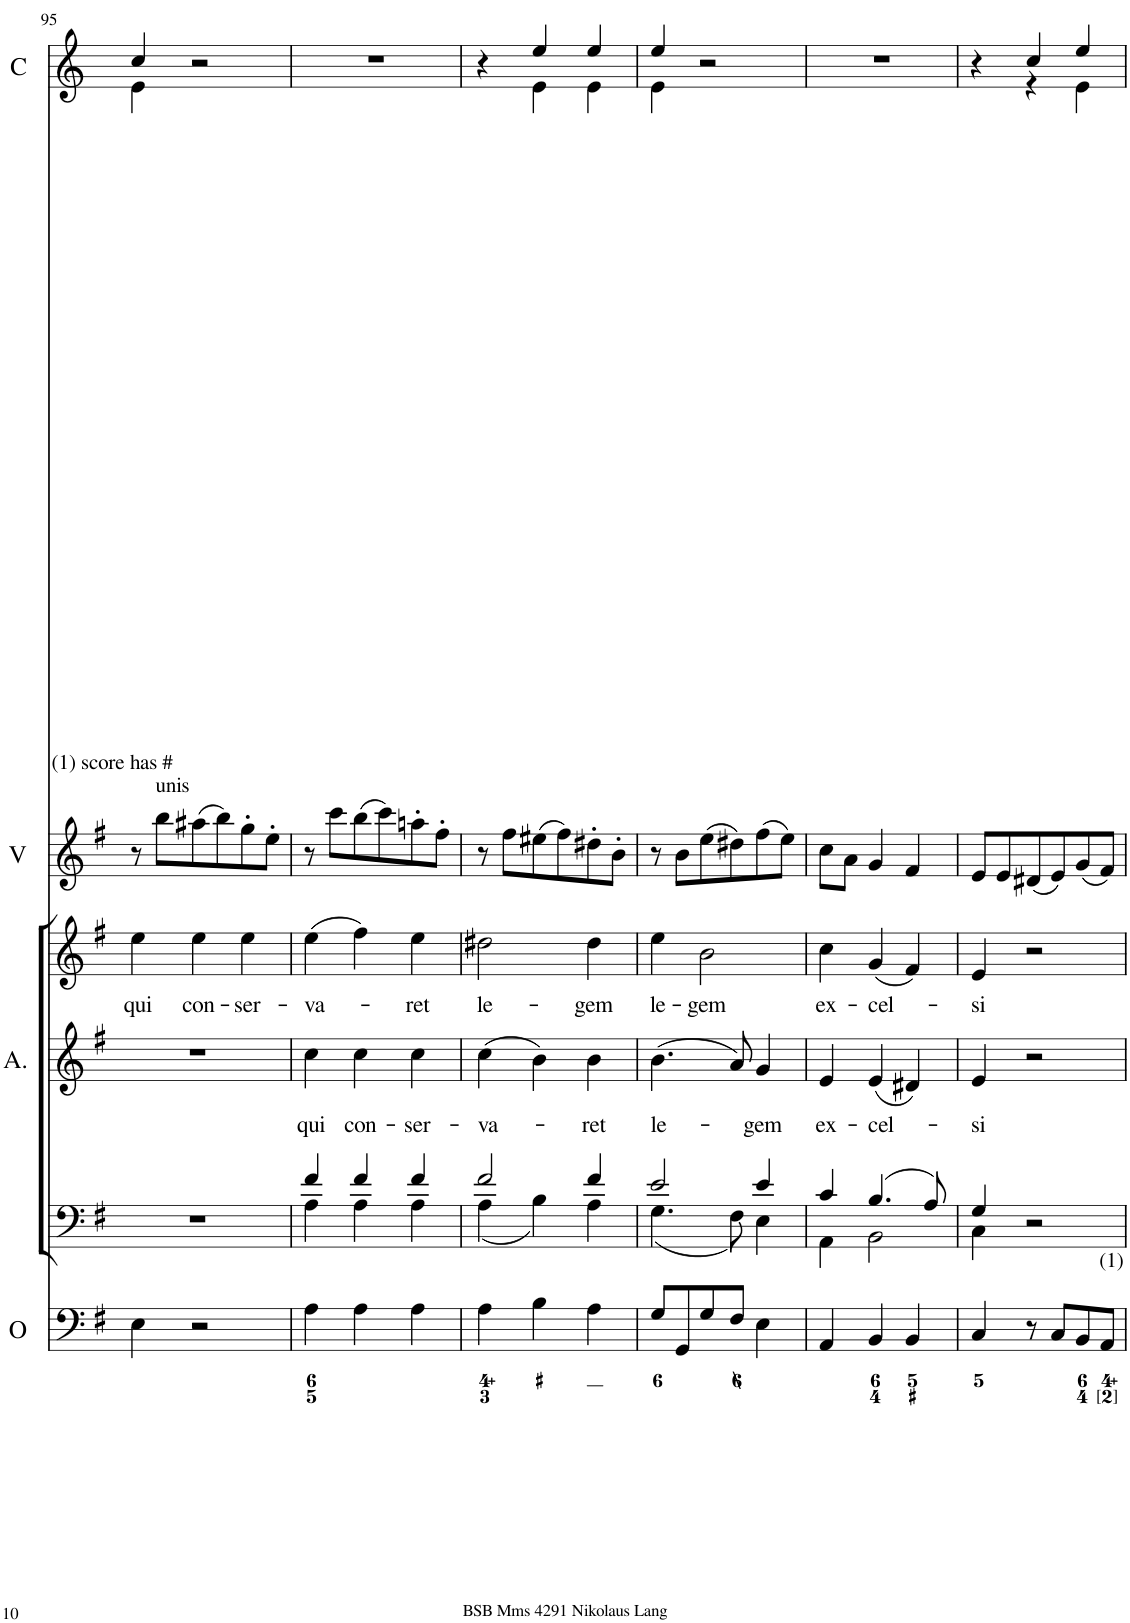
**kern	**kern	**kern	**kern	**kern	**text	**kern	**text	**kern	**kern
*part8	*part7	*part6	*part5	*part4	*part4	*part3	*part3	*part2	*part1
*staff8	*staff7	*staff6	*staff5	*staff4	*staff4	*staff3	*staff3	*staff2	*staff1
*I"Violin	*I"Violin	*I"Organo	*I"Voice	*I"Alto	*	*I"Voice	*	*I"2 Violini	*I"2 Corni in G
*I'Vln.	*I'Vln.	*I'O	*	*I'A.	*	*	*	*I'V	*I'C
!!LO:PB:g=z
*clefG2	*clefG2	*clefF4	*clefF4	*clefG2	*	*clefG2	*	*clefG2	*clefG2
*	*	*	*	*	*	*	*	*	*Trd3c5
*k[f#]	*k[f#]	*k[f#]	*k[f#]	*k[f#]	*	*k[f#]	*	*k[f#]	*k[]
*M3/4	*M3/4	*M3/4	*M3/4	*M3/4	*	*M3/4	*	*M3/4	*M3/4
=95	=95	=95	=95	=95	=95	=95	=95	=95	=95
!	!	!	!	!	!	!	!LO:LY:b	!	!
*	*	*	*	*	*	*	*	*	*^
8r	8r	4E\	2.r	2.r	.	4ee\	qui	8r	4cc/	4e\
!	!	!	!	!	!	!	!	!LO:TX:a:t=unis	!	!
!	!LO:TX:a:t=unis	!	!	!	!	!	!	!	!	!
!LO:TX:a:t=unis	!	!	!	!	!	!	!	!	!	!
8bb	8bb	.	.	.	.	.	.	8bb\L	.	.
!	!	!	!	!	!	!	!LO:LY:b	!	!	!
(8aa#X\L	(8aa#X\L	2r	.	.	.	4ee\	con-	(8aa#X\	2r	2ryy
8bb\J)	8bb\J)	.	.	.	.	.	.	8bb\)	.	.
!	!	!	!	!	!	!	!LO:LY:b	!	!	!
8gg'\L	8gg'\L	.	.	.	.	4ee\	-ser-	8gg'\	.	.
8ee'\J	8ee'\J	.	.	.	.	.	.	8ee'\J	.	.
*	*	*	*	*	*	*	*	*	*v	*v
=96	=96	=96	=96	=96	=96	=96	=96	=96	=96
*	*	*	*^	*	*	*	*	*	*
!	!	!	!	!	!	!	!	!	!	!LO:TX:b:t=(1) score has #
!	!	!	!	!	!	!LO:LY:b	!	!LO:LY:b	!	!
8r	8r	4A\	4f#/	4A\	4cc\	qui	(4ee\	-va-	8r	2.r
8ccc	8ccc	.	.	.	.	.	.	.	8ccc\L	.
!	!	!	!	!	!	!LO:LY:b	!	!	!	!
(8bb\L	(8bb\L	4A\	4f#/	4A\	4cc\	con-	4ff#\)	.	(8bb\	.
8ccc\J)	8ccc\J)	.	.	.	.	.	.	.	8ccc\)	.
!	!	!	!	!	!	!LO:LY:b	!	!LO:LY:b	!	!
8aan'\L	8aan'\L	4A\	4f#/	4A\	4cc\	-ser-	4ee\	-ret	8aan'\	.
8ff#'\J	8ff#'\J	.	.	.	.	.	.	.	8ff#'\J	.
=97	=97	=97	=97	=97	=97	=97	=97	=97	=97	=97
!	!	!	!	!	!	!LO:LY:b	!	!LO:LY:b	!	!
*	*	*	*	*	*	*	*	*	*	*^
8r	8r	4A\	2f#/	(4A\	(4cc\	-va-	2dd#X\	le-	8r	4r	4ryy
8ff#	8ff#	.	.	.	.	.	.	.	8ff#\L	.	.
(8ee#X\L	(8ee#X\L	4B\	.	4B\)	4b\)	.	.	.	(8ee#X\	4ee/	4e\
8ff#\J)	8ff#\J)	.	.	.	.	.	.	.	8ff#\)	.	.
!	!	!	!	!	!	!LO:LY:b	!	!LO:LY:b	!	!	!
8dd#X'\L	8dd#X'\L	4A\	4f#/	4A\	4b\	-ret	4dd#\	-gem	8dd#X'\	4ee/	4e\
8b'\J	8b'\J	.	.	.	.	.	.	.	8b'\J	.	.
=98	=98	=98	=98	=98	=98	=98	=98	=98	=98	=98	=98
!	!	!	!	!	!	!LO:LY:b	!	!LO:LY:b	!	!	!
8r	8r	8G/L	2e/	(4.G\	(4.b\	le-	4ee\	le-	8r	4ee/	4e\
8b	8b	8GG/	.	.	.	.	.	.	8b\L	.	.
!	!	!	!	!	!	!	!	!LO:LY:b	!	!	!
(8ee\L	(8ee\L	8G/	.	.	.	.	2b\	-gem	(8ee\	2r	2ryy
8dd#X\J)	8dd#X\J)	8F#/J	.	8F#\)	8a/)	.	.	.	8dd#X\)	.	.
!	!	!	!	!	!	!LO:LY:b	!	!	!	!	!
(8ff#\L	(8ff#\L	4E\	4e/	4E\	4g/	-gem	.	.	(8ff#\	.	.
8ee\J)	8ee\J)	.	.	.	.	.	.	.	8ee\J)	.	.
*	*	*	*	*	*	*	*	*	*	*v	*v
=99	=99	=99	=99	=99	=99	=99	=99	=99	=99	=99
!	!	!	!	!	!	!LO:LY:b	!	!LO:LY:b	!	!
8cc\L	8cc\L	4AA/	4c/	4AA\	4e/	ex-	4cc\	ex-	8cc\L	2.r
8a\J	8a\J	.	.	.	.	.	.	.	8a\J	.
!	!	!	!	!	!	!LO:LY:b	!	!LO:LY:b	!	!
4g	4g	4BB/	(4.B/	2BB\	(4e/	-cel-	(4g/	-cel-	4g/	.
4f#	4f#	4BB/	.	.	4d#X/)	.	4f#/)	.	4f#/	.
.	.	.	8A/)	.	.	.	.	.	.	.
=100	=100	=100	=100	=100	=100	=100	=100	=100	=100	=100
!	!	!	!	!	!	!LO:LY:b	!	!LO:LY:b	!	!
*	*	*	*	*	*	*	*	*	*	*^
8e/L	8e/L	4C/	4G/	4C\	4e/	si	4e/	si	8e/L	4r	4ryy
8e/J	8e/J	.	.	.	.	.	.	.	8e/	.	.
(8d#X/L	(8d#X/L	8r	2r	2ryy	2r	.	2r	.	(8d#X/	4cc/	4r
8e/J)	8e/J)	8C/L	.	.	.	.	.	.	8e/)	.	.
(8g/L	(8g/L	8BB/	.	.	.	.	.	.	(8g/	4ee/	4e\
!	!	!LO:TX:a:t=(1)	!	!	!	!	!	!	!	!	!
8f#/J)	8f#/J)	8AA/J	.	.	.	.	.	.	8f#/J)	.	.
*	*	*	*v	*v	*	*	*	*	*	*v	*v
=	=	=	=	=	=	=	=	=	=
*-	*-	*-	*-	*-	*-	*-	*-	*-	*-
